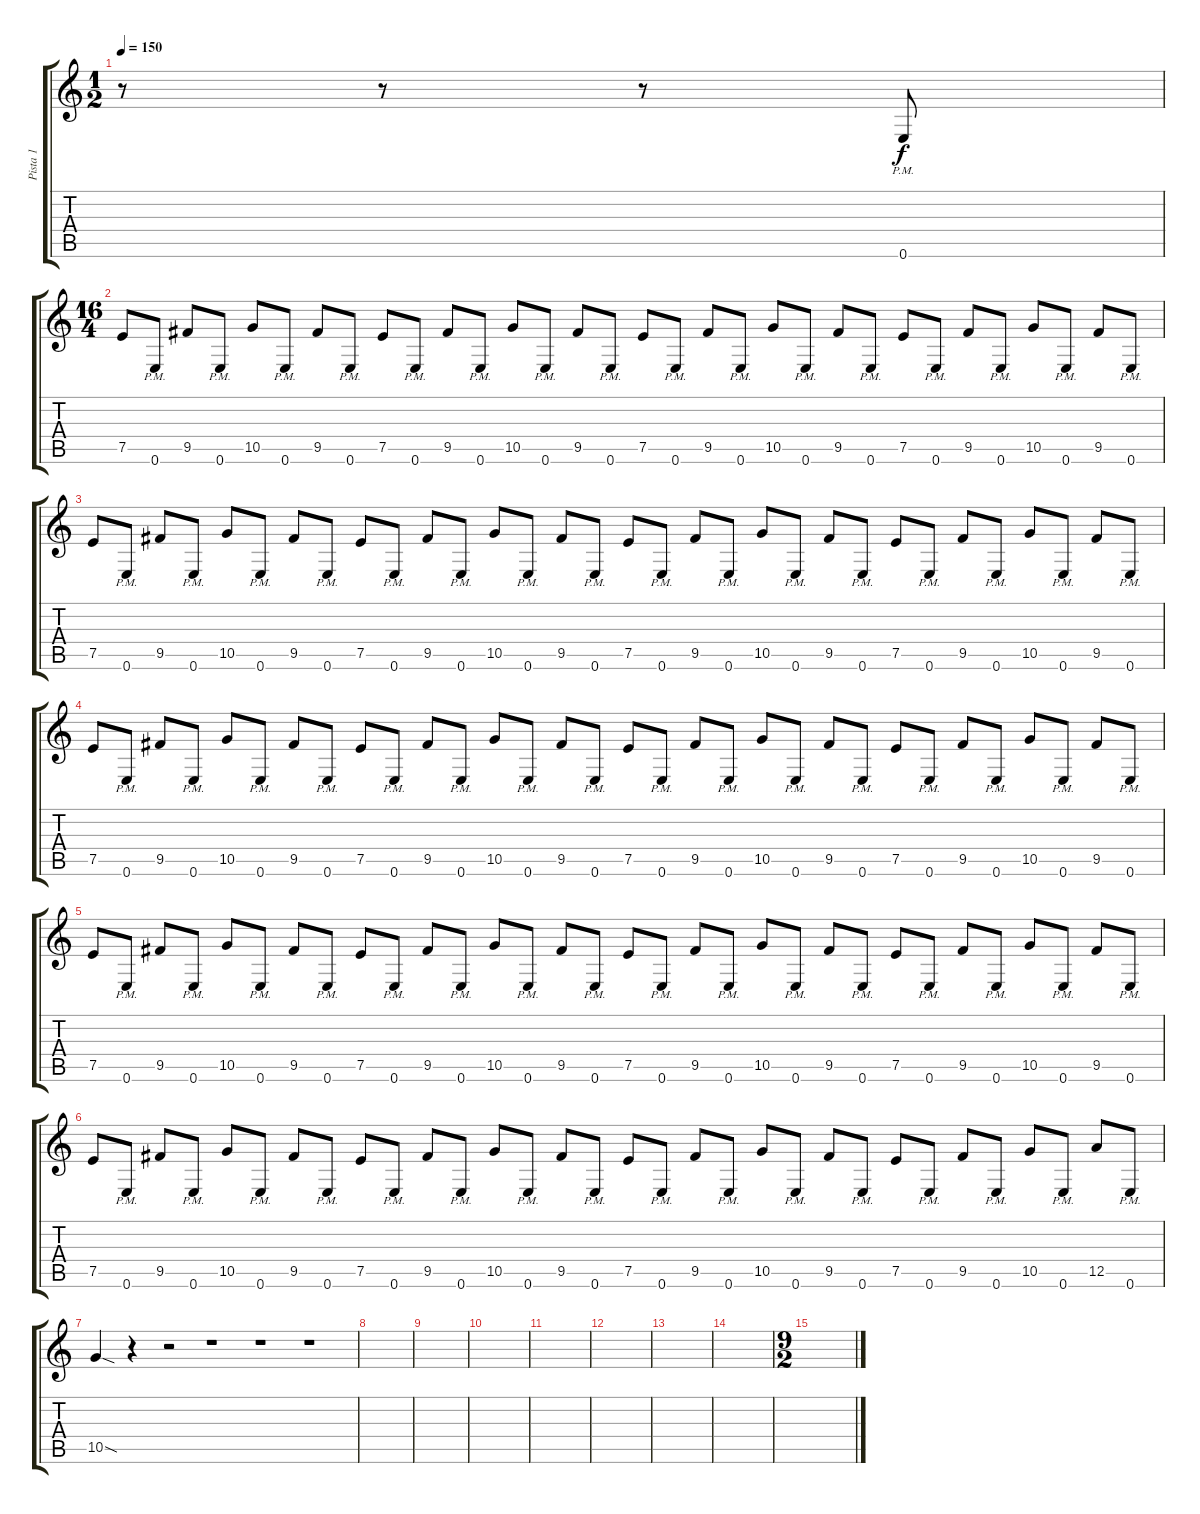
\track ("Pista 1" "Pista 1") {instrument overdrivenguitar}
\staff {score tabs}
\tuning (E4 B3 G3 D3 A2 E2) {hide}
\ts (1 2)
\tempo 150
\clef g2
\ks c
r.8{dy f instrument overdrivenguitar} r.8 r.8 0.6{pm}.8 |
\ts (16 4)
7.5.8 0.6{pm}.8 9.5.8 0.6{pm}.8 10.5.8 0.6{pm}.8 9.5.8 0.6{pm}.8 7.5.8 0.6{pm}.8 9.5.8 0.6{pm}.8 10.5.8 0.6{pm}.8 9.5.8 0.6{pm}.8 7.5.8 0.6{pm}.8 9.5.8 0.6{pm}.8 10.5.8 0.6{pm}.8 9.5.8 0.6{pm}.8 7.5.8 0.6{pm}.8 9.5.8 0.6{pm}.8 10.5.8 0.6{pm}.8 9.5.8 0.6{pm}.8 |
7.5.8 0.6{pm}.8 9.5.8 0.6{pm}.8 10.5.8 0.6{pm}.8 9.5.8 0.6{pm}.8 7.5.8 0.6{pm}.8 9.5.8 0.6{pm}.8 10.5.8 0.6{pm}.8 9.5.8 0.6{pm}.8 7.5.8 0.6{pm}.8 9.5.8 0.6{pm}.8 10.5.8 0.6{pm}.8 9.5.8 0.6{pm}.8 7.5.8 0.6{pm}.8 9.5.8 0.6{pm}.8 10.5.8 0.6{pm}.8 9.5.8 0.6{pm}.8 |
7.5.8 0.6{pm}.8 9.5.8 0.6{pm}.8 10.5.8 0.6{pm}.8 9.5.8 0.6{pm}.8 7.5.8 0.6{pm}.8 9.5.8 0.6{pm}.8 10.5.8 0.6{pm}.8 9.5.8 0.6{pm}.8 7.5.8 0.6{pm}.8 9.5.8 0.6{pm}.8 10.5.8 0.6{pm}.8 9.5.8 0.6{pm}.8 7.5.8 0.6{pm}.8 9.5.8 0.6{pm}.8 10.5.8 0.6{pm}.8 9.5.8 0.6{pm}.8 |
7.5.8 0.6{pm}.8 9.5.8 0.6{pm}.8 10.5.8 0.6{pm}.8 9.5.8 0.6{pm}.8 7.5.8 0.6{pm}.8 9.5.8 0.6{pm}.8 10.5.8 0.6{pm}.8 9.5.8 0.6{pm}.8 7.5.8 0.6{pm}.8 9.5.8 0.6{pm}.8 10.5.8 0.6{pm}.8 9.5.8 0.6{pm}.8 7.5.8 0.6{pm}.8 9.5.8 0.6{pm}.8 10.5.8 0.6{pm}.8 9.5.8 0.6{pm}.8 |
7.5.8 0.6{pm}.8 9.5.8 0.6{pm}.8 10.5.8 0.6{pm}.8 9.5.8 0.6{pm}.8 7.5.8 0.6{pm}.8 9.5.8 0.6{pm}.8 10.5.8 0.6{pm}.8 9.5.8 0.6{pm}.8 7.5.8 0.6{pm}.8 9.5.8 0.6{pm}.8 10.5.8 0.6{pm}.8 9.5.8 0.6{pm}.8 7.5.8 0.6{pm}.8 9.5.8 0.6{pm}.8 10.5.8 0.6{pm}.8 12.5.8 0.6{pm}.8 |
10.5{sod}.4 r.4 r.2 r.1 r.1 r.1 |
|
|
|
|
|
|
|
\ts (9 2)
